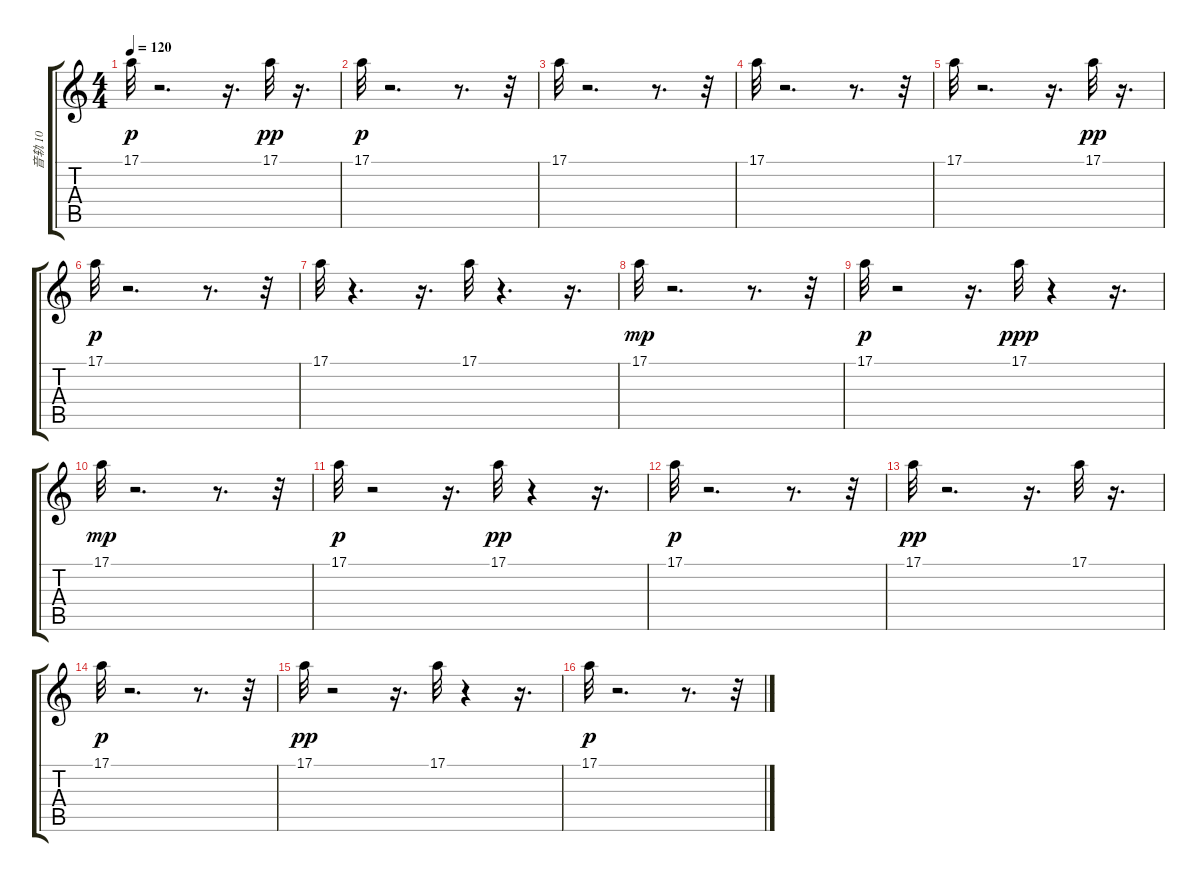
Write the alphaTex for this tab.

\track ("音轨 10" "音轨 10") {instrument acousticgrandpiano}
\staff {score tabs}
\tuning (E4 B3 G3 D3 A2 E2) {hide}
\ts (4 4)
\tempo 120
\clef g2
\ks c
17.1.32{dy p} r.2{d} r.16{d} 17.1.32{dy pp} r.16{d} |
17.1.32{dy p} r.2{d} r.8{d} r.32 |
17.1.32 r.2{d} r.8{d} r.32 |
17.1.32 r.2{d} r.8{d} r.32 |
17.1.32 r.2{d} r.16{d} 17.1.32{dy pp} r.16{d} |
17.1.32{dy p} r.2{d} r.8{d} r.32 |
17.1.32 r.4{d} r.16{d} 17.1.32 r.4{d} r.16{d} |
17.1.32{dy mp} r.2{d} r.8{d} r.32 |
17.1.32{dy p} r.2 r.16{d} 17.1.32{dy ppp} r.4 r.16{d} |
17.1.32{dy mp} r.2{d} r.8{d} r.32 |
17.1.32{dy p} r.2 r.16{d} 17.1.32{dy pp} r.4 r.16{d} |
17.1.32{dy p} r.2{d} r.8{d} r.32 |
17.1.32{dy pp} r.2{d} r.16{d} 17.1.32 r.16{d} |
17.1.32{dy p} r.2{d} r.8{d} r.32 |
17.1.32{dy pp} r.2 r.16{d} 17.1.32 r.4 r.16{d} |
17.1.32{dy p} r.2{d} r.8{d} r.32
